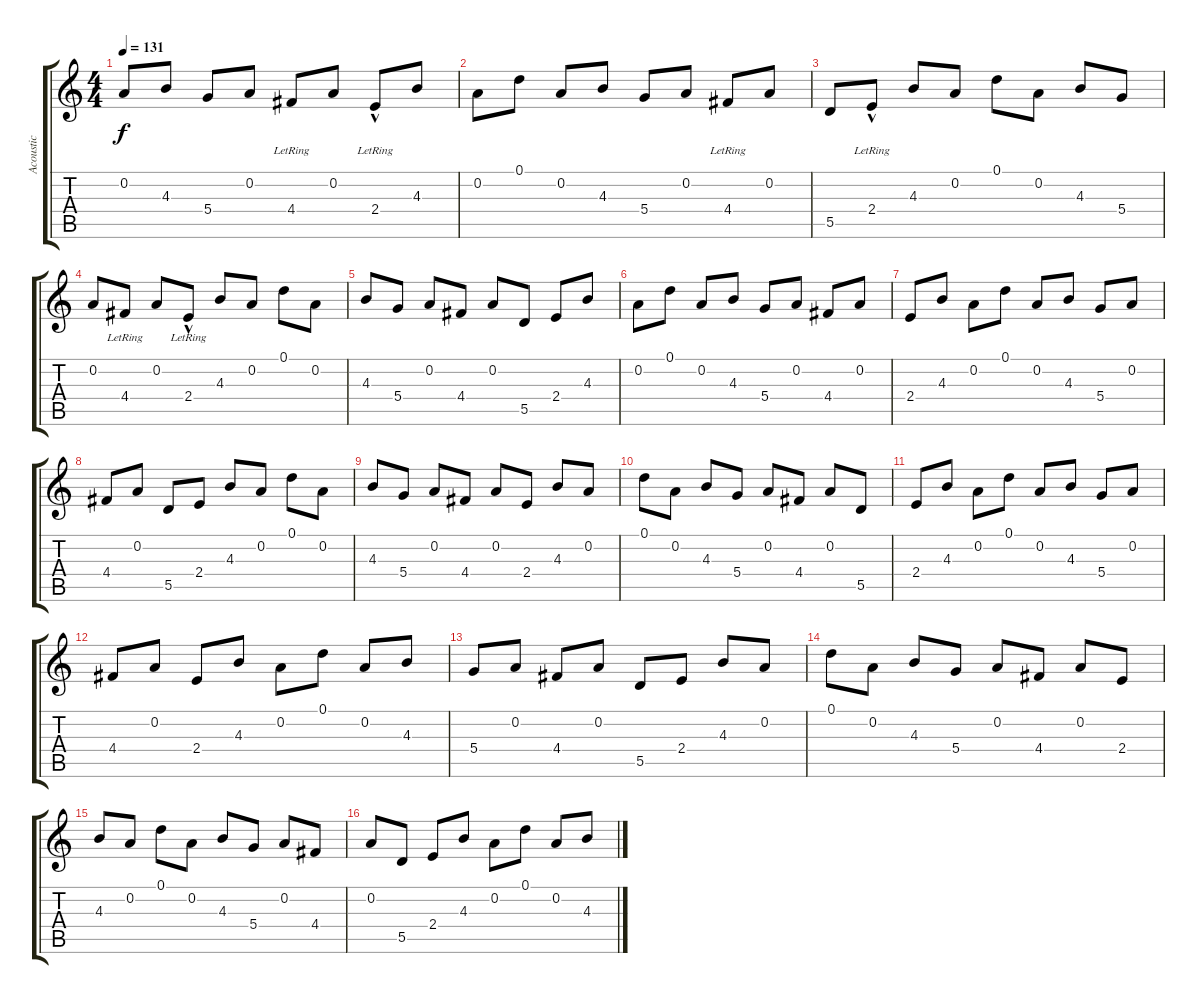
\track ("Acoustic" "Acoustic") {instrument acousticguitarsteel}
\staff {score tabs}
\tuning (D4 A3 G3 D3 A2 E2) {hide}
\ts (4 4)
\tempo 131
\clef g2
\ks c
0.2.8{dy f} 4.3.8 5.4.8 0.2.8 4.4{lr}.8 0.2.8 2.4{hac lr}.8 4.3.8 |
0.2.8 0.1.8 0.2.8 4.3.8 5.4.8 0.2.8 4.4{lr}.8 0.2.8 |
5.5.8 2.4{hac lr}.8 4.3.8 0.2.8 0.1.8 0.2.8 4.3.8 5.4.8 |
0.2.8 4.4{lr}.8 0.2.8 2.4{hac lr}.8 4.3.8 0.2.8 0.1.8 0.2.8 |
4.3.8 5.4.8 0.2.8 4.4.8 0.2.8 5.5.8 2.4.8 4.3.8 |
0.2.8 0.1.8 0.2.8 4.3.8 5.4.8 0.2.8 4.4.8 0.2.8 |
2.4.8 4.3.8 0.2.8 0.1.8 0.2.8 4.3.8 5.4.8 0.2.8 |
4.4.8 0.2.8 5.5.8 2.4.8 4.3.8 0.2.8 0.1.8 0.2.8 |
4.3.8 5.4.8 0.2.8 4.4.8 0.2.8 2.4.8 4.3.8 0.2.8 |
0.1.8 0.2.8 4.3.8 5.4.8 0.2.8 4.4.8 0.2.8 5.5.8 |
2.4.8 4.3.8 0.2.8 0.1.8 0.2.8 4.3.8 5.4.8 0.2.8 |
4.4.8 0.2.8 2.4.8 4.3.8 0.2.8 0.1.8 0.2.8 4.3.8 |
5.4.8 0.2.8 4.4.8 0.2.8 5.5.8 2.4.8 4.3.8 0.2.8 |
0.1.8 0.2.8 4.3.8 5.4.8 0.2.8 4.4.8 0.2.8 2.4.8 |
4.3.8 0.2.8 0.1.8 0.2.8 4.3.8 5.4.8 0.2.8 4.4.8 |
0.2.8 5.5.8 2.4.8 4.3.8 0.2.8 0.1.8 0.2.8 4.3.8
